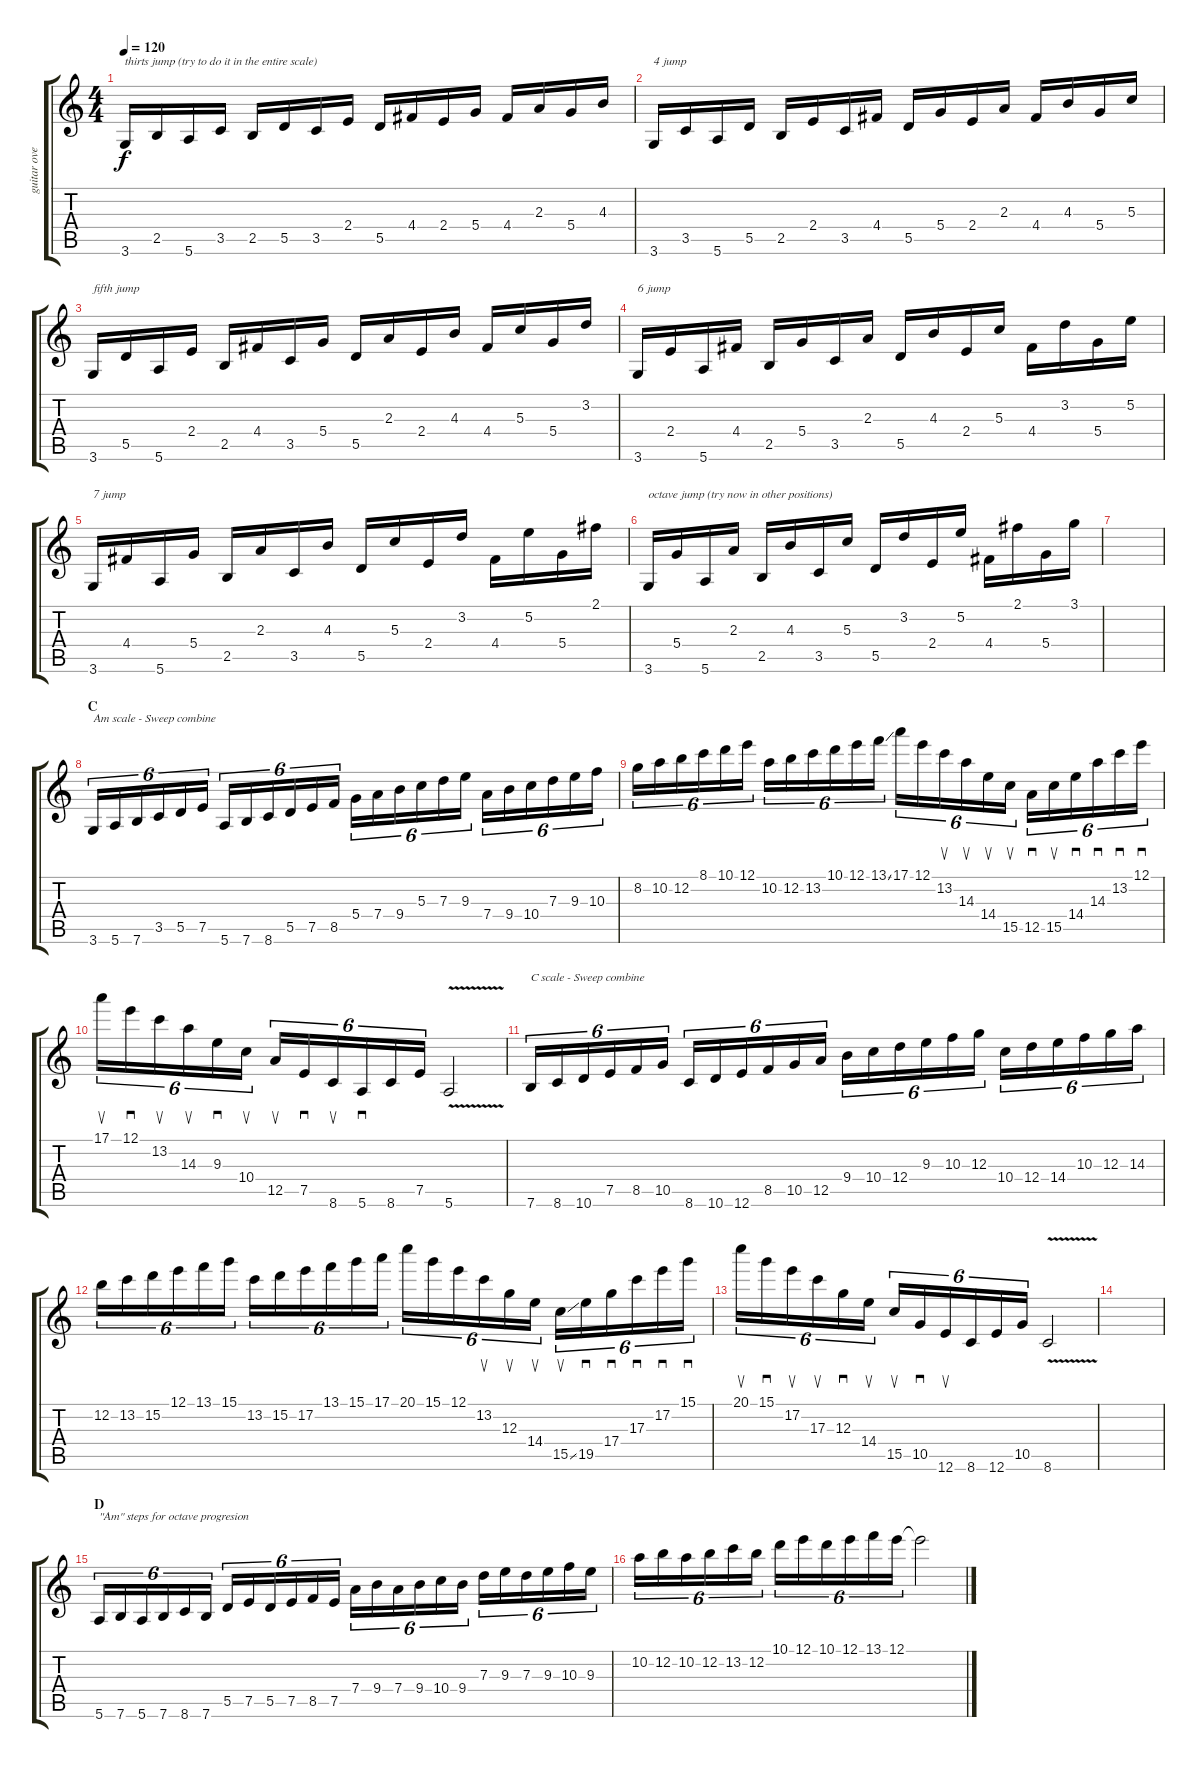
\track ("guitar overdrive" "guitar ove") {instrument overdrivenguitar}
\staff {score tabs}
\tuning (E4 B3 G3 D3 A2 E2) {hide}
\ts (4 4)
\tempo 120
\clef g2
\ks c
3.6.16{txt "thirts jump (try to do it in the entire scale)  " dy f} 2.5.16 5.6.16 3.5.16 2.5.16 5.5.16 3.5.16 2.4.16 5.5.16 4.4.16 2.4.16 5.4.16 4.4.16 2.3.16 5.4.16 4.3.16 |
3.6.16{txt "4 jump"} 3.5.16 5.6.16 5.5.16 2.5.16 2.4.16 3.5.16 4.4.16 5.5.16 5.4.16 2.4.16 2.3.16 4.4.16 4.3.16 5.4.16 5.3.16 |
3.6.16{txt "fifth jump"} 5.5.16 5.6.16 2.4.16 2.5.16 4.4.16 3.5.16 5.4.16 5.5.16 2.3.16 2.4.16 4.3.16 4.4.16 5.3.16 5.4.16 3.2.16 |
3.6.16{txt "6 jump"} 2.4.16 5.6.16 4.4.16 2.5.16 5.4.16 3.5.16 2.3.16 5.5.16 4.3.16 2.4.16 5.3.16 4.4.16 3.2.16 5.4.16 5.2.16 |
3.6.16{txt "7 jump"} 4.4.16 5.6.16 5.4.16 2.5.16 2.3.16 3.5.16 4.3.16 5.5.16 5.3.16 2.4.16 3.2.16 4.4.16 5.2.16 5.4.16 2.1.16 |
3.6.16{txt "octave jump (try now in other positions)"} 5.4.16 5.6.16 2.3.16 2.5.16 4.3.16 3.5.16 5.3.16 5.5.16 3.2.16 2.4.16 5.2.16 4.4.16 2.1.16 5.4.16 3.1.16 |
|
\section ("" "C")
3.6.16{tu (6 4) txt "Am scale - Sweep combine"} 5.6.16{tu (6 4)} 7.6.16{tu (6 4)} 3.5.16{tu (6 4)} 5.5.16{tu (6 4)} 7.5.16{tu (6 4)} 5.6.16{tu (6 4)} 7.6.16{tu (6 4)} 8.6.16{tu (6 4)} 5.5.16{tu (6 4)} 7.5.16{tu (6 4)} 8.5.16{tu (6 4)} 5.4.16{tu (6 4)} 7.4.16{tu (6 4)} 9.4.16{tu (6 4)} 5.3.16{tu (6 4)} 7.3.16{tu (6 4)} 9.3.16{tu (6 4)} 7.4.16{tu (6 4)} 9.4.16{tu (6 4)} 10.4.16{tu (6 4)} 7.3.16{tu (6 4)} 9.3.16{tu (6 4)} 10.3.16{tu (6 4)} |
8.2.16{tu (6 4)} 10.2.16{tu (6 4)} 12.2.16{tu (6 4)} 8.1.16{tu (6 4)} 10.1.16{tu (6 4)} 12.1.16{tu (6 4)} 10.2.16{tu (6 4)} 12.2.16{tu (6 4)} 13.2.16{tu (6 4)} 10.1.16{tu (6 4)} 12.1.16{tu (6 4)} 13.1{ss}.16{tu (6 4)} 17.1.16{tu (6 4)} 12.1.16{tu (6 4)} 13.2.16{su tu (6 4)} 14.3.16{su tu (6 4)} 14.4.16{su tu (6 4)} 15.5.16{su tu (6 4)} 12.5.16{sd tu (6 4)} 15.5.16{su tu (6 4)} 14.4.16{sd tu (6 4)} 14.3.16{sd tu (6 4)} 13.2.16{sd tu (6 4)} 12.1.16{sd tu (6 4)} |
17.1.16{su tu (6 4)} 12.1.16{sd tu (6 4)} 13.2.16{su tu (6 4)} 14.3.16{su tu (6 4)} 9.3.16{sd tu (6 4)} 10.4.16{su tu (6 4)} 12.5.16{su tu (6 4)} 7.5.16{sd tu (6 4)} 8.6.16{su tu (6 4)} 5.6.16{sd tu (6 4)} 8.6.16{tu (6 4)} 7.5.16{tu (6 4)} 5.6{v}.2 |
7.6.16{tu (6 4) txt "C scale - Sweep combine"} 8.6.16{tu (6 4)} 10.6.16{tu (6 4)} 7.5.16{tu (6 4)} 8.5.16{tu (6 4)} 10.5.16{tu (6 4)} 8.6.16{tu (6 4)} 10.6.16{tu (6 4)} 12.6.16{tu (6 4)} 8.5.16{tu (6 4)} 10.5.16{tu (6 4)} 12.5.16{tu (6 4)} 9.4.16{tu (6 4)} 10.4.16{tu (6 4)} 12.4.16{tu (6 4)} 9.3.16{tu (6 4)} 10.3.16{tu (6 4)} 12.3.16{tu (6 4)} 10.4.16{tu (6 4)} 12.4.16{tu (6 4)} 14.4.16{tu (6 4)} 10.3.16{tu (6 4)} 12.3.16{tu (6 4)} 14.3.16{tu (6 4)} |
12.2.16{tu (6 4)} 13.2.16{tu (6 4)} 15.2.16{tu (6 4)} 12.1.16{tu (6 4)} 13.1.16{tu (6 4)} 15.1.16{tu (6 4)} 13.2.16{tu (6 4)} 15.2.16{tu (6 4)} 17.2.16{tu (6 4)} 13.1.16{tu (6 4)} 15.1.16{tu (6 4)} 17.1.16{tu (6 4)} 20.1.16{tu (6 4)} 15.1.16{tu (6 4)} 12.1.16{tu (6 4)} 13.2.16{su tu (6 4)} 12.3.16{su tu (6 4)} 14.4.16{su tu (6 4)} 15.5{ss}.16{su tu (6 4)} 19.5.16{sd tu (6 4)} 17.4.16{sd tu (6 4)} 17.3.16{sd tu (6 4)} 17.2.16{sd tu (6 4)} 15.1.16{sd tu (6 4)} |
20.1.16{su tu (6 4)} 15.1.16{sd tu (6 4)} 17.2.16{su tu (6 4)} 17.3.16{su tu (6 4)} 12.3.16{sd tu (6 4)} 14.4.16{su tu (6 4)} 15.5.16{su tu (6 4)} 10.5.16{sd tu (6 4)} 12.6.16{su tu (6 4)} 8.6.16{tu (6 4)} 12.6.16{tu (6 4)} 10.5.16{tu (6 4)} 8.6{v}.2 |
|
\section ("" "D")
5.6.16{tu (6 4) txt "\"Am\" steps for octave progresion"} 7.6.16{tu (6 4)} 5.6.16{tu (6 4)} 7.6.16{tu (6 4)} 8.6.16{tu (6 4)} 7.6.16{tu (6 4)} 5.5.16{tu (6 4)} 7.5.16{tu (6 4)} 5.5.16{tu (6 4)} 7.5.16{tu (6 4)} 8.5.16{tu (6 4)} 7.5.16{tu (6 4)} 7.4.16{tu (6 4)} 9.4.16{tu (6 4)} 7.4.16{tu (6 4)} 9.4.16{tu (6 4)} 10.4.16{tu (6 4)} 9.4.16{tu (6 4)} 7.3.16{tu (6 4)} 9.3.16{tu (6 4)} 7.3.16{tu (6 4)} 9.3.16{tu (6 4)} 10.3.16{tu (6 4)} 9.3.16{tu (6 4)} |
10.2.16{tu (6 4)} 12.2.16{tu (6 4)} 10.2.16{tu (6 4)} 12.2.16{tu (6 4)} 13.2.16{tu (6 4)} 12.2.16{tu (6 4)} 10.1.16{tu (6 4)} 12.1.16{tu (6 4)} 10.1.16{tu (6 4)} 12.1.16{tu (6 4)} 13.1.16{tu (6 4)} 12.1.16{tu (6 4)} 12.1{t}.2
